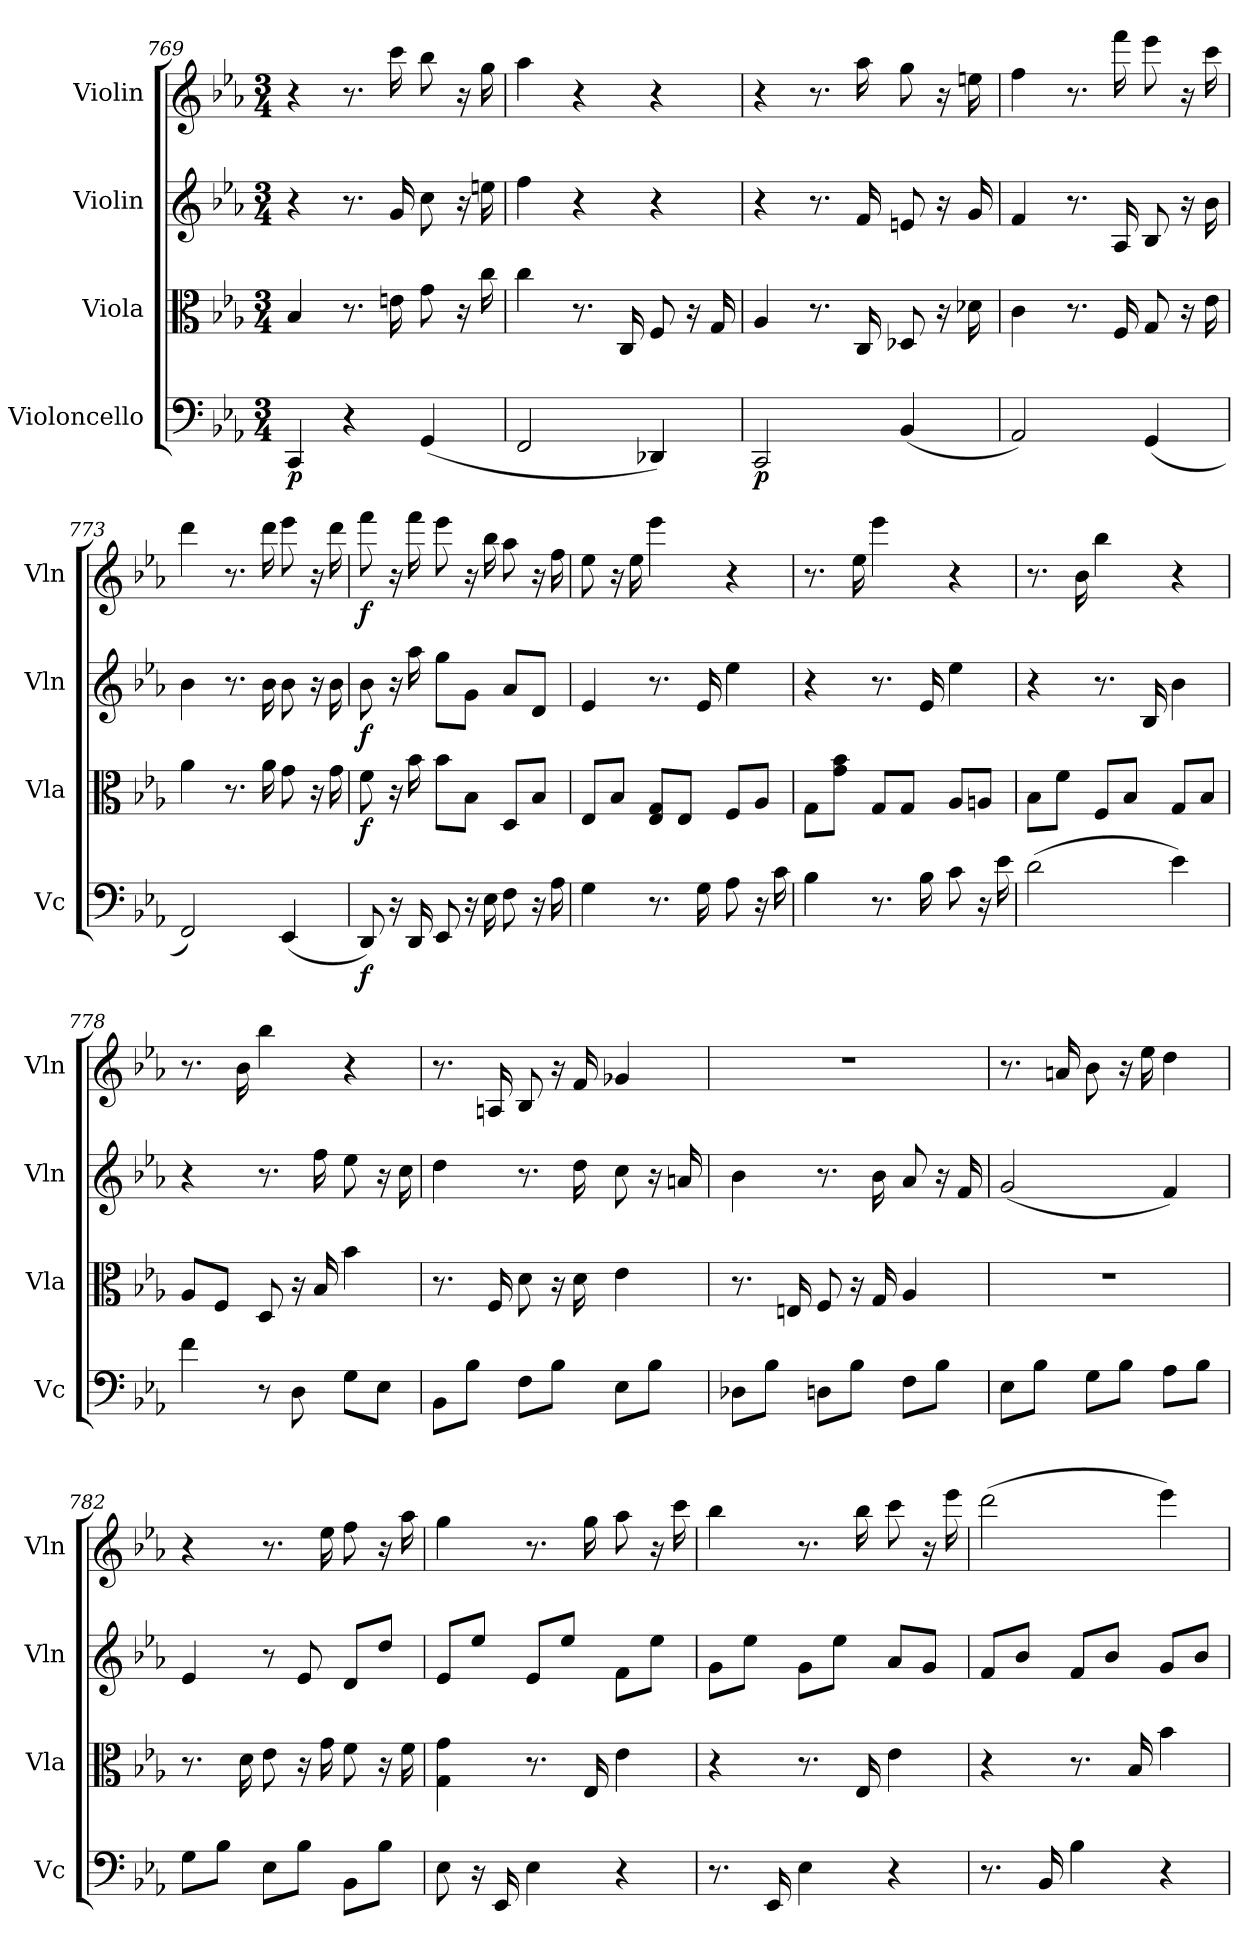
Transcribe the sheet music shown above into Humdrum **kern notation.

**kern	**dynam	**kern	**dynam	**kern	**dynam	**kern	**dynam
*part4	*part4	*part3	*part3	*part2	*part2	*part1	*part1
*staff4	*staff4	*staff3	*staff3	*staff2	*staff2	*staff1	*staff1
*I"Violoncello	*	*I"Viola	*	*I"Violin	*	*I"Violin	*
*I'Vc	*	*I'Vla	*	*I'Vln	*	*I'Vln	*
*clefF4	*	*clefC3	*	*clefG2	*	*clefG2	*
*k[b-e-a-]	*	*k[b-e-a-]	*	*k[b-e-a-]	*	*k[b-e-a-]	*
*M3/4	*	*M3/4	*	*M3/4	*	*M3/4	*
=769	=769	=769	=769	=769	=769	=769	=769
4CC	p	4B-	.	4r	.	4r	.
4r	.	8.r	.	8.r	.	8.r	.
.	.	16en	.	16g	.	16ccc	.
(4GG	.	8g	.	8cc	.	8bb-	.
.	.	16r	.	16r	.	16r	.
.	.	16cc	.	16een	.	16gg	.
=770	=770	=770	=770	=770	=770	=770	=770
2FF	.	4cc	.	4ff	.	4aa-	.
.	.	8.r	.	4r	.	4r	.
.	.	16C	.	.	.	.	.
4DD-X)	.	8F	.	4r	.	4r	.
.	.	16r	.	.	.	.	.
.	.	16G	.	.	.	.	.
=771	=771	=771	=771	=771	=771	=771	=771
2CC	p	4A-	.	4r	.	4r	.
.	.	8.r	.	8.r	.	8.r	.
.	.	16C	.	16f	.	16aa-	.
(4BB-	.	8D-X	.	8en	.	8gg	.
.	.	16r	.	16r	.	16r	.
.	.	16d-X	.	16g	.	16een	.
=772	=772	=772	=772	=772	=772	=772	=772
2AA-)	.	4c	.	4f	.	4ff	.
.	.	8.r	.	8.r	.	8.r	.
.	.	16F	.	16A-	.	16fff	.
(4GG	.	8G	.	8B-	.	8eee-	.
.	.	16r	.	16r	.	16r	.
.	.	16e-	.	16b-	.	16ccc	.
=773	=773	=773	=773	=773	=773	=773	=773
2FF)	.	4a-	.	4b-	.	4ddd	.
.	.	8.r	.	8.r	.	8.r	.
.	.	16a-	.	16b-	.	16ddd	.
(4EE-	.	8g	.	8b-	.	8eee-	.
.	.	16r	.	16r	.	16r	.
.	.	16g	.	16b-	.	16ddd	.
=774	=774	=774	=774	=774	=774	=774	=774
8DD)	f	8f	f	8b-	f	8fff	f
16r	.	16r	.	16r	.	16r	.
16DD	.	16b-	.	16aa-	.	16fff	.
8EE-	.	8b-\L	.	8gg\L	.	8eee-	.
16r	.	8B-\J	.	8g\J	.	16r	.
16E-	.	.	.	.	.	16bb-	.
8F	.	8D/L	.	8a-/L	.	8aa-	.
16r	.	8B-/J	.	8d/J	.	16r	.
16A-	.	.	.	.	.	16ff	.
=775	=775	=775	=775	=775	=775	=775	=775
4G	.	8E-/L	.	4e-	.	8ee-	.
.	.	8B-/J	.	.	.	16r	.
.	.	.	.	.	.	16ee-	.
8.r	.	8E-/ 8G/L	.	8.r	.	4eee-	.
.	.	8E-/J	.	.	.	.	.
16G	.	.	.	16e-	.	.	.
8A-	.	8F/L	.	4ee-	.	4r	.
16r	.	8A-/J	.	.	.	.	.
16c	.	.	.	.	.	.	.
=776	=776	=776	=776	=776	=776	=776	=776
4B-	.	8G\L	.	4r	.	8.r	.
.	.	8g\ 8b-\J	.	.	.	.	.
.	.	.	.	.	.	16ee-	.
8.r	.	8G/L	.	8.r	.	4eee-	.
.	.	8G/J	.	.	.	.	.
16B-	.	.	.	16e-	.	.	.
8c	.	8A-/L	.	4ee-	.	4r	.
16r	.	8An/J	.	.	.	.	.
16e-	.	.	.	.	.	.	.
=777	=777	=777	=777	=777	=777	=777	=777
(2d	.	8B-\L	.	4r	.	8.r	.
.	.	8f\J	.	.	.	.	.
.	.	.	.	.	.	16b-	.
.	.	8F/L	.	8.r	.	4bb-	.
.	.	8B-/J	.	.	.	.	.
.	.	.	.	16B-	.	.	.
4e-)	.	8G/L	.	4b-	.	4r	.
.	.	8B-/J	.	.	.	.	.
=778	=778	=778	=778	=778	=778	=778	=778
4f	.	8A-/L	.	4r	.	8.r	.
.	.	8F/J	.	.	.	.	.
.	.	.	.	.	.	16b-	.
8r	.	8D	.	8.r	.	4bb-	.
8D	.	16r	.	.	.	.	.
.	.	16B-	.	16ff	.	.	.
8G\L	.	4b-	.	8ee-	.	4r	.
8E-\J	.	.	.	16r	.	.	.
.	.	.	.	16cc	.	.	.
=779	=779	=779	=779	=779	=779	=779	=779
8BB-\L	.	8.r	.	4dd	.	8.r	.
8B-\J	.	.	.	.	.	.	.
.	.	16F	.	.	.	16An	.
8F\L	.	8d	.	8.r	.	8B-	.
8B-\J	.	16r	.	.	.	16r	.
.	.	16d	.	16dd	.	16f	.
8E-\L	.	4e-	.	8cc	.	4g-X	.
8B-\J	.	.	.	16r	.	.	.
.	.	.	.	16an	.	.	.
=780	=780	=780	=780	=780	=780	=780	=780
8D-X\L	.	8.r	.	4b-	.	2.r	.
8B-\J	.	.	.	.	.	.	.
.	.	16En	.	.	.	.	.
8Dn\L	.	8F	.	8.r	.	.	.
8B-\J	.	16r	.	.	.	.	.
.	.	16G	.	16b-	.	.	.
8F\L	.	4A-	.	8a-	.	.	.
8B-\J	.	.	.	16r	.	.	.
.	.	.	.	16f	.	.	.
=781	=781	=781	=781	=781	=781	=781	=781
8E-\L	.	2.r	.	(2g	.	8.r	.
8B-\J	.	.	.	.	.	.	.
.	.	.	.	.	.	16an	.
8G\L	.	.	.	.	.	8b-	.
8B-\J	.	.	.	.	.	16r	.
.	.	.	.	.	.	16ee-	.
8A-\L	.	.	.	4f)	.	4dd	.
8B-\J	.	.	.	.	.	.	.
=782	=782	=782	=782	=782	=782	=782	=782
8G\L	.	8.r	.	4e-	.	4r	.
8B-\J	.	.	.	.	.	.	.
.	.	16d	.	.	.	.	.
8E-\L	.	8e-	.	8r	.	8.r	.
8B-\J	.	16r	.	8e-	.	.	.
.	.	16g	.	.	.	16ee-	.
8BB-\L	.	8f	.	8d/L	.	8ff	.
8B-\J	.	16r	.	8dd/J	.	16r	.
.	.	16f	.	.	.	16aa-	.
=783	=783	=783	=783	=783	=783	=783	=783
8E-	.	4G 4g	.	8e-/L	.	4gg	.
16r	.	.	.	8ee-/J	.	.	.
16EE-	.	.	.	.	.	.	.
4E-	.	8.r	.	8e-/L	.	8.r	.
.	.	.	.	8ee-/J	.	.	.
.	.	16E-	.	.	.	16gg	.
4r	.	4e-	.	8f\L	.	8aa-	.
.	.	.	.	8ee-\J	.	16r	.
.	.	.	.	.	.	16ccc	.
=784	=784	=784	=784	=784	=784	=784	=784
8.r	.	4r	.	8g\L	.	4bb-	.
.	.	.	.	8ee-\J	.	.	.
16EE-	.	.	.	.	.	.	.
4E-	.	8.r	.	8g\L	.	8.r	.
.	.	.	.	8ee-\J	.	.	.
.	.	16E-	.	.	.	16bb-	.
4r	.	4e-	.	8a-/L	.	8ccc	.
.	.	.	.	8g/J	.	16r	.
.	.	.	.	.	.	16eee-	.
=785	=785	=785	=785	=785	=785	=785	=785
8.r	.	4r	.	8f/L	.	(2ddd	.
.	.	.	.	8b-/J	.	.	.
16BB-	.	.	.	.	.	.	.
4B-	.	8.r	.	8f/L	.	.	.
.	.	.	.	8b-/J	.	.	.
.	.	16B-	.	.	.	.	.
4r	.	4b-	.	8g/L	.	4eee-)	.
.	.	.	.	8b-/J	.	.	.
=	=	=	=	=	=	=	=
*-	*-	*-	*-	*-	*-	*-	*-
